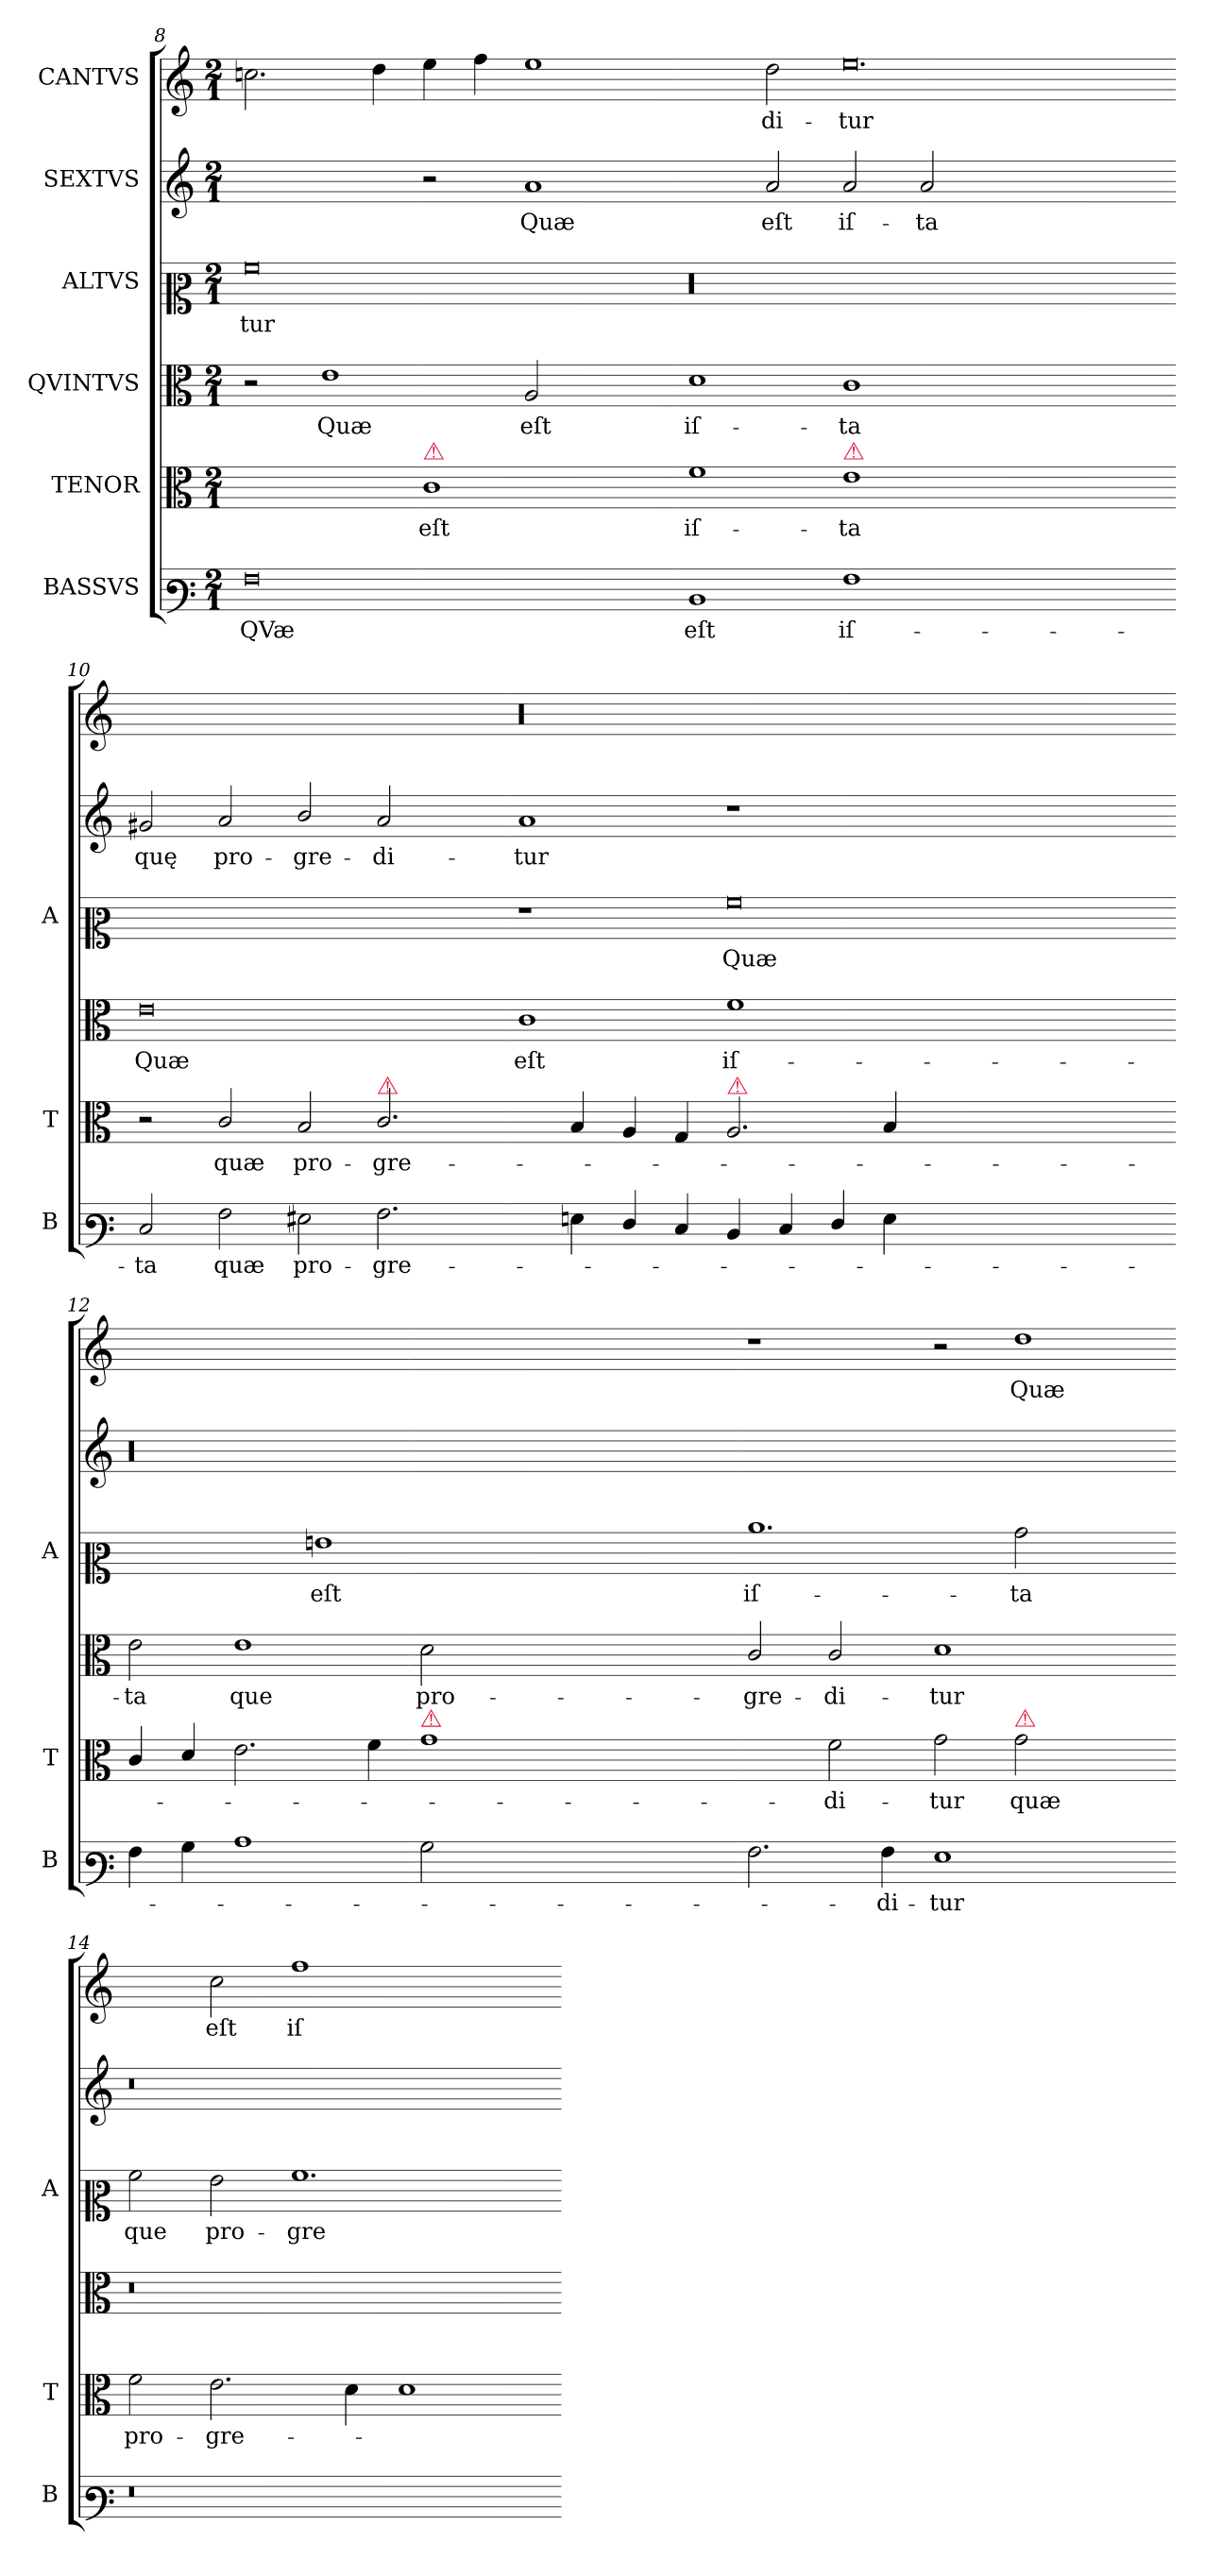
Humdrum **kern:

**kern	**text	**kern	**text	**kern	**text	**kern	**text	**kern	**text	**kern	**text
*part6	*part6	*part5	*part5	*part4	*part4	*part3	*part3	*part2	*part2	*part1	*part1
*staff6	*staff6	*staff5	*staff5	*staff4	*staff4	*staff3	*staff3	*staff2	*staff2	*staff1	*staff1
*I"BASSVS	*	*I"TENOR	*	*I"QVINTVS	*	*I"ALTVS	*	*I"SEXTVS	*	*I"CANTVS	*
*I'B	*	*I'T	*	*	*	*I'A	*	*	*	*	*
*clefF3	*	*clefC3	*	*clefC3	*	*clefC2	*	*clefG2	*	*clefG2	*
*k[]	*	*k[]	*	*k[]	*	*k[]	*	*k[]	*	*k[]	*
*a:	*	*a:	*	*a:	*	*a:	*	*a:	*	*a:	*
*M2/1	*	*M2/1	*	*M2/1	*	*M2/1	*	*M2/1	*	*M2/1	*
=8	=8	=8	=8	=8	=8	=8	=8	=8	=8	=8	=8
0A	QVæ	1ryy	.	2r	.	0a	-tur	1ryy	.	2.ccn\	.
.	.	.	.	1e	Quæ	.	.	.	.	.	.
.	.	.	.	.	.	.	.	.	.	4dd\	.
!	!	!LO:TX:a:color=crimson:t=⚠	!	!	!	!	!	!	!	!	!
.	.	1c	eſt	.	.	.	.	2r	.	4ee\	.
.	.	.	.	.	.	.	.	.	.	4ff\	.
.	.	.	.	2A/	eſt	.	.	1a/	Quæ	1ee\	.
2ryy	.	2ryy	.	2ryy	.	2ryy	.	.	.	.	.
=9-	=9-	=9-	=9-	=9-	=9-	=9-	=9-	=9-	=9-	=9-	=9-
1D	eſt	1f	iſ-	1d	iſ-	00r	.	2ryy	.	2ryy	.
.	.	.	.	.	.	.	.	2a/	eſt	2dd\	-di-
!	!	!LO:TX:a:color=crimson:t=⚠	!	!	!	!	!	!	!	!	!
1A	iſ-	1e	-ta	1c	-ta	.	.	2a/	iſ-	0.ee	-tur
.	.	.	.	.	.	.	.	2a/	-ta	.	.
0ryy	.	0ryy	.	0ryy	.	.	.	0ryy	.	.	.
=10-	=10-	=10-	=10-	=10-	=10-	=10-	=10-	=10-	=10-	=10-	=10-
!	!	!	!	!	!LO:LY:i	!	!	!	!	!	!
2E/	-ta	2r	.	0e	Quæ	0ryy	.	2g#X/	quę	0ryy	.
2A\	quæ	2c/	quæ	.	.	.	.	2a/	pro-	.	.
2G#X\	pro-	2B/	pro-	.	.	.	.	2b/	-gre-	.	.
!	!	!LO:TX:a:color=crimson:t=⚠	!	!	!	!	!	!	!	!	!
2.A\	-gre-	2.c/	-gre-	.	.	.	.	2a/	-di-	.	.
.	.	.	.	4ryy	.	4ryy	.	4ryy	.	4ryy	.
=11-	=11-	=11-	=11-	=11-	=11-	=11-	=11-	=11-	=11-	=11-	=11-
!	!	!	!	!	!LO:LY:i	!	!	!	!	!	!
4ryy	.	4ryy	.	1c	eſt	1r	.	1a	-tur	00r	.
4Gn\	.	4B/	.	.	.	.	.	.	.	.	.
4F/	.	4A/	.	.	.	.	.	.	.	.	.
4E/	.	4G/	.	.	.	.	.	.	.	.	.
!	!	!LO:TX:a:color=crimson:t=⚠	!	!	!	!	!	!	!	!	!
!	!	!	!	!	!LO:LY:i	!	!	!	!	!	!
4D/	.	2.A/	.	1f	iſ-	0a	Quæ	1r	.	.	.
4E/	.	.	.	.	.	.	.	.	.	.	.
4F/	.	.	.	.	.	.	.	.	.	.	.
4G\	.	4B/	.	.	.	.	.	.	.	.	.
0ryy	.	0ryy	.	0ryy	.	.	.	0ryy	.	.	.
.	.	.	.	.	.	1ryy	.	.	.	.	.
=12-	=12-	=12-	=12-	=12-	=12-	=12-	=12-	=12-	=12-	=12-	=12-
!	!	!	!	!	!LO:LY:i	!	!	!	!	!	!
4A\	.	4c/	.	2e\	-ta	1ryy	.	00r	.	00ryy	.
4B\	.	4d/	.	.	.	.	.	.	.	.	.
1c	.	2.e\	.	1e	que	.	.	.	.	.	.
.	.	.	.	.	.	1gn	eſt	.	.	.	.
.	.	4f\	.	.	.	.	.	.	.	.	.
!	!	!LO:TX:a:color=crimson:t=⚠	!	!	!	!	!	!	!	!	!
2B\	.	1g\	.	2d\	pro-	.	.	.	.	.	.
0ryy	.	.	.	0ryy	.	0ryy	.	.	.	.	.
.	.	1.ryy	.	.	.	.	.	.	.	.	.
=13-	=13-	=13-	=13-	=13-	=13-	=13-	=13-	=13-	=13-	=13-	=13-
2.A\	.	2ryy	.	2c/	-gre-	1.cc	iſ-	0ryy	.	1r	.
.	.	2f\	-di-	2c/	-di-	.	.	.	.	.	.
4A\	di-	.	.	.	.	.	.	.	.	.	.
1G	-tur	2g\	-tur	1d	-tur	.	.	.	.	2r	.
!	!	!LO:TX:a:color=crimson:t=⚠	!	!	!	!	!	!	!	!	!
!	!	!	!LO:LY:i	!	!	!	!	!	!	!	!
.	.	2g\	quæ	.	.	2b\	-ta	.	.	1dd\	Quæ
2ryy	.	2ryy	.	2ryy	.	2ryy	.	2ryy	.	.	.
=14-	=14-	=14-	=14-	=14-	=14-	=14-	=14-	=14-	=14-	=14-	=14-
!	!	!	!LO:LY:i	!	!	!	!	!	!	!	!
0r	.	2f\	pro-	0r	.	2a\	que	0r	.	2ryy	.
!	!	!	!LO:LY:i	!	!	!	!	!	!	!	!
.	.	2.e\	-gre-	.	.	2g\	pro-	.	.	2cc\	eſt
.	.	.	.	.	.	1.a	-gre-	.	.	1ff	iſ-
.	.	4d\	.	.	.	.	.	.	.	.	.
.	.	1d\	.	.	.	.	.	.	.	.	.
2ryy	.	.	.	2ryy	.	.	.	2ryy	.	2ryy	.
=-	=-	=-	=-	=-	=-	=-	=-	=-	=-	=-	=-
*-	*-	*-	*-	*-	*-	*-	*-	*-	*-	*-	*-
